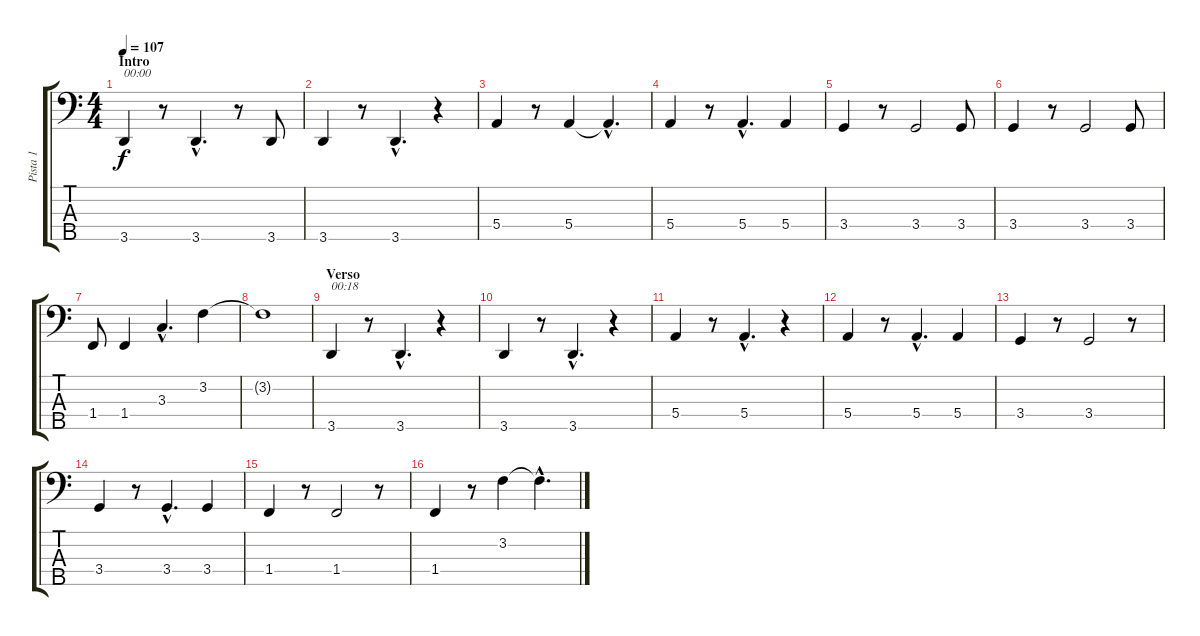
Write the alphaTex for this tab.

\track ("Pista 1" "Pista 1") {instrument electricbassfinger}
\staff {score tabs}
\tuning (G2 D2 A1 E1 B0) {hide}
\ts (4 4)
\section ("" "Intro")
\tempo 107
\clef f4
\ks c
3.5.4{txt "00:00" dy f instrument electricbassfinger} r.8 3.5{hac}.4{d} r.8 3.5.8 |
3.5.4 r.8 3.5{hac}.4{d} r.4 |
5.4.4 r.8 5.4.4 5.4{hac t}.4{d} |
5.4.4 r.8 5.4{hac}.4{d} 5.4.4 |
3.4.4 r.8 3.4.2 3.4.8 |
3.4.4 r.8 3.4.2 3.4.8 |
1.4.8 1.4.4 3.3{hac}.4{d} 3.2.4 |
3.2{t}.1 |
\section ("" "Verso")
3.5.4{txt "00:18"} r.8 3.5{hac}.4{d} r.4 |
3.5.4 r.8 3.5{hac}.4{d} r.4 |
5.4.4 r.8 5.4{hac}.4{d} r.4 |
5.4.4 r.8 5.4{hac}.4{d} 5.4.4 |
3.4.4 r.8 3.4.2 r.8 |
3.4.4 r.8 3.4{hac}.4{d} 3.4.4 |
1.4.4 r.8 1.4.2 r.8 |
1.4.4 r.8 3.2.4 3.2{hac t}.4{d}
